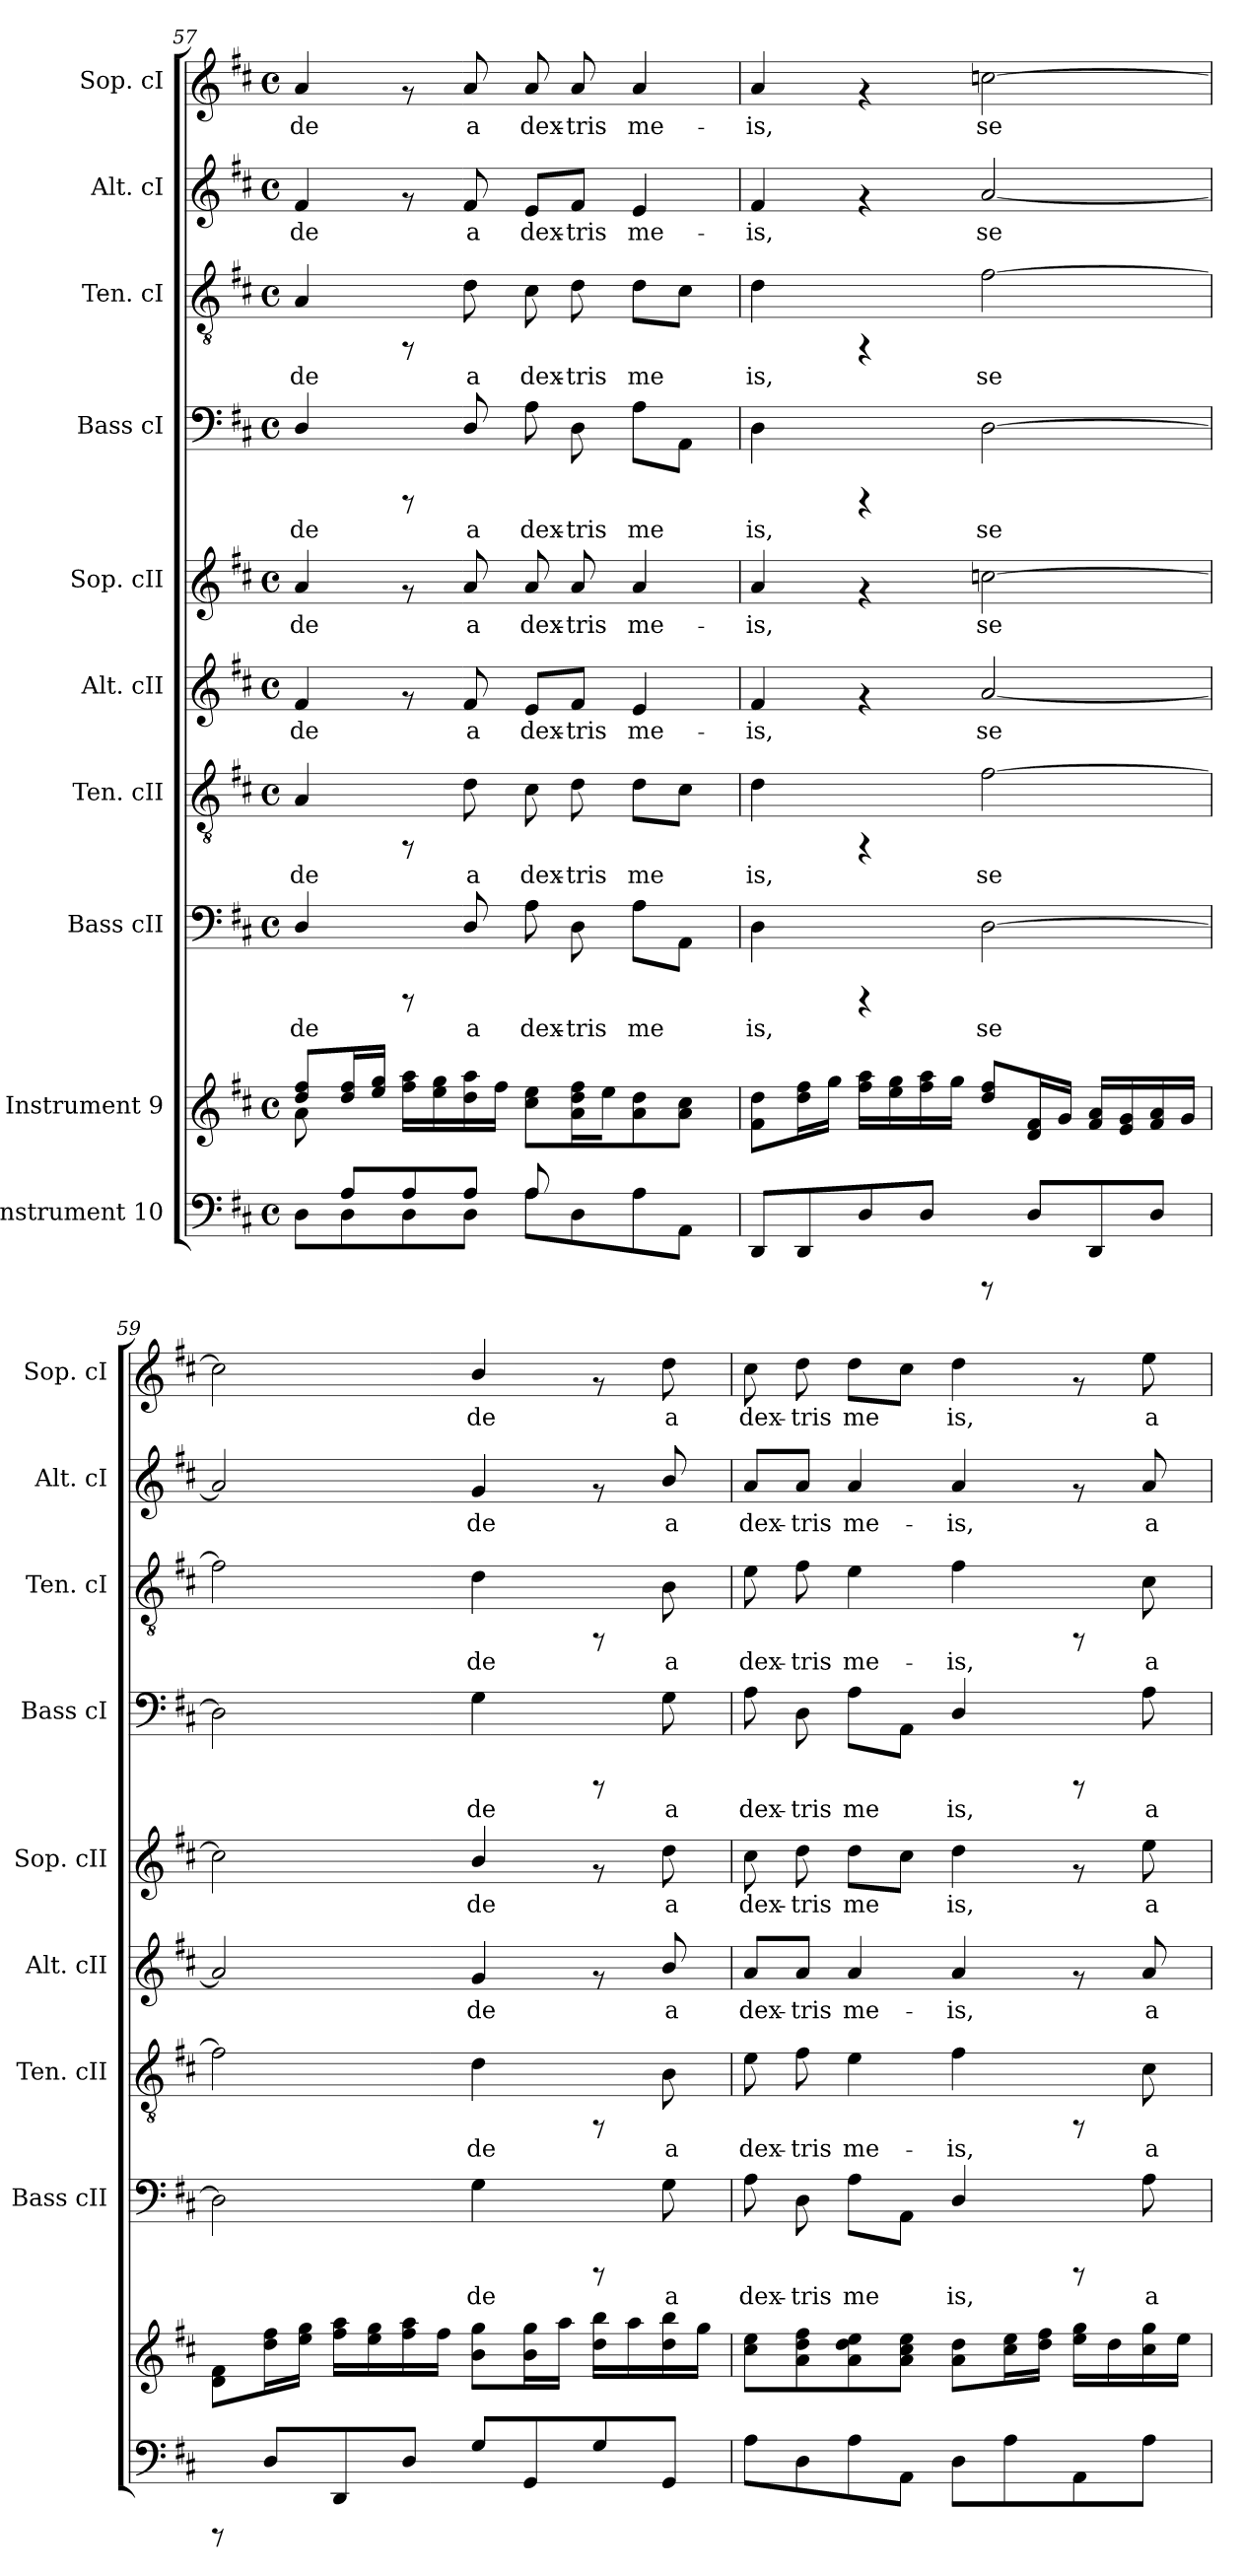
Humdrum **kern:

**kern	**kern	**kern	**text	**kern	**text	**kern	**text	**kern	**text	**kern	**text	**kern	**text	**kern	**text	**kern	**text
*part10	*part9	*part8	*part8	*part7	*part7	*part6	*part6	*part5	*part5	*part4	*part4	*part3	*part3	*part2	*part2	*part1	*part1
*staff10	*staff9	*staff8	*staff8	*staff7	*staff7	*staff6	*staff6	*staff5	*staff5	*staff4	*staff4	*staff3	*staff3	*staff2	*staff2	*staff1	*staff1
*I"Instrument 10	*I"Instrument 9	*I"Bass cII	*	*I"Ten. cII	*	*I"Alt. cII	*	*I"Sop. cII	*	*I"Bass cI	*	*I"Ten. cI	*	*I"Alt. cI	*	*I"Sop. cI	*
*	*	*I'Bass cII	*	*I'Ten. cII	*	*I'Alt. cII	*	*I'Sop. cII	*	*I'Bass cI	*	*I'Ten. cI	*	*I'Alt. cI	*	*I'Sop. cI	*
*clefF4	*clefG2	*clefF4	*	*clefGv2	*	*clefG2	*	*clefG2	*	*clefF4	*	*clefGv2	*	*clefG2	*	*clefG2	*
*k[f#c#]	*k[f#c#]	*k[f#c#]	*	*k[f#c#]	*	*k[f#c#]	*	*k[f#c#]	*	*k[f#c#]	*	*k[f#c#]	*	*k[f#c#]	*	*k[f#c#]	*
*D:	*D:	*D:	*	*D:	*	*D:	*	*D:	*	*D:	*	*D:	*	*D:	*	*D:	*
*M4/4	*M4/4	*M4/4	*	*M4/4	*	*M4/4	*	*M4/4	*	*M4/4	*	*M4/4	*	*M4/4	*	*M4/4	*
*met(c)	*met(c)	*met(c)	*	*met(c)	*	*met(c)	*	*met(c)	*	*met(c)	*	*met(c)	*	*met(c)	*	*met(c)	*
=57	=57	=57	=57	=57	=57	=57	=57	=57	=57	=57	=57	=57	=57	=57	=57	=57	=57
*^	*^	*	*	*	*	*	*	*	*	*	*	*	*	*	*	*	*
!	!	!	!	!	!LO:LY:b:cj	!	!LO:LY:b:cj	!	!LO:LY:b:cj	!	!LO:LY:b:cj	!	!LO:LY:b:cj	!	!LO:LY:b:cj	!	!LO:LY:b:cj	!	!LO:LY:b:cj
8ryy	8D\L	8ff#/ 8dd/L	8a\	4D/	-de	4A/	-de	4f#/	-de	4a/	-de	4D/	-de	4A/	-de	4f#/	-de	4a/	-de
8A/L	8D\	16ff#/ 16dd/	16ryy	.	.	.	.	.	.	.	.	.	.	.	.	.	.	.	.
*	*	*v	*v	*	*	*	*	*	*	*	*	*	*	*	*	*	*	*	*
.	.	16gg/ 16ee/J	.	.	.	.	.	.	.	.	.	.	.	.	.	.	.	.
8A/	8D\	16aa\ 16ff#\L	8rCCC	.	8rFF	.	8rf	.	8rf	.	8rCCC	.	8rFF	.	8rf	.	8rf	.
.	.	16gg\ 16ee\	.	.	.	.	.	.	.	.	.	.	.	.	.	.	.	.
!	!	!	!	!LO:LY:b:cj	!	!LO:LY:b:cj	!	!LO:LY:b:cj	!	!LO:LY:b:cj	!	!LO:LY:b:cj	!	!LO:LY:b:cj	!	!LO:LY:b:cj	!	!LO:LY:b:cj
8A/J	8D\J	16aa\ 16dd\	8D/	a	8d\	a	8f#/	a	8a/	a	8D/	a	8d\	a	8f#/	a	8a/	a
.	.	16ff#\J	.	.	.	.	.	.	.	.	.	.	.	.	.	.	.	.
!	!	!	!	!LO:LY:b:cj	!	!LO:LY:b:cj	!	!LO:LY:b:cj	!	!LO:LY:b:cj	!	!LO:LY:b:cj	!	!LO:LY:b:cj	!	!LO:LY:b:cj	!	!LO:LY:b:cj
8A/	8A\L	8ee\ 8cc#\L	8A\	dex-	8c#\	dex-	8e/L	dex-	8a/	dex-	8A\	dex-	8c#\	dex-	8e/L	dex-	8a/	dex-
!	!	!	!	!LO:LY:b:cj	!	!LO:LY:b:cj	!	!LO:LY:b:cj	!	!LO:LY:b:cj	!	!LO:LY:b:cj	!	!LO:LY:b:cj	!	!LO:LY:b:cj	!	!LO:LY:b:cj
4.ryy	8D\	16ff#\ 16dd\ 16a\	8D\	-tris	8d\	-tris	8f#/J	-tris	8a/	-tris	8D\	-tris	8d\	-tris	8f#/J	-tris	8a/	-tris
*	*	*^	*	*	*	*	*	*	*	*	*	*	*	*	*	*	*	*
.	.	16ryy	4ee\	.	.	.	.	.	.	.	.	.	.	.	.	.	.	.	.
!	!	!	!	!	!LO:LY:b:cj	!	!LO:LY:b:cj	!	!LO:LY:b:cj	!	!LO:LY:b:cj	!	!LO:LY:b:cj	!	!LO:LY:b:cj	!	!LO:LY:b:cj	!	!LO:LY:b:cj
.	8A\	8dd\ 8a\	.	8A\L	me-	8d\L	me-	4e/	me-	4a/	me-	8A\L	me-	8d\L	me-	4e/	me-	4a/	me-
!	!	!	!	!	!LO:LY:b:cj	!	!LO:LY:b:cj	!	!	!	!	!	!LO:LY:b:cj	!	!LO:LY:b:cj	!	!	!	!
.	8AA\J	8cc#\ 8a\J	.	8AA\J	--	8c#\J	--	.	.	.	.	8AA\J	--	8c#\J	--	.	.	.	.
.	.	.	16ryy	.	.	.	.	.	.	.	.	.	.	.	.	.	.	.	.
*v	*v	*	*	*	*	*	*	*	*	*	*	*	*	*	*	*	*	*	*
!!LO:PB:g=z
=58	=58	=58	=58	=58	=58	=58	=58	=58	=58	=58	=58	=58	=58	=58	=58	=58	=58	=58
!	!	!	!	!LO:LY:b:cj	!	!LO:LY:b:cj	!	!LO:LY:b:cj	!	!LO:LY:b:cj	!	!LO:LY:b:cj	!	!LO:LY:b:cj	!	!LO:LY:b:cj	!	!LO:LY:b:cj
*	*v	*v	*	*	*	*	*	*	*	*	*	*	*	*	*	*	*	*
8DD/L	8dd\ 8f#\L	4D\	-is,	4d\	-is,	4f#/	-is,	4a/	-is,	4D\	-is,	4d\	-is,	4f#/	-is,	4a/	-is,
8DD/	16ff#\ 16dd\	.	.	.	.	.	.	.	.	.	.	.	.	.	.	.	.
.	16gg\J	.	.	.	.	.	.	.	.	.	.	.	.	.	.	.	.
8D/	16aa\ 16ff#\L	4rCCC	.	4rFF	.	4rf	.	4rf	.	4rCCC	.	4rFF	.	4rf	.	4rf	.
.	16gg\ 16ee\	.	.	.	.	.	.	.	.	.	.	.	.	.	.	.	.
8D/J	16aa\ 16ff#\	.	.	.	.	.	.	.	.	.	.	.	.	.	.	.	.
.	16gg\J	.	.	.	.	.	.	.	.	.	.	.	.	.	.	.	.
!	!	!	!LO:LY:b:cj	!	!LO:LY:b:cj	!	!LO:LY:b:cj	!	!LO:LY:b:cj	!	!LO:LY:b:cj	!	!LO:LY:b:cj	!	!LO:LY:b:cj	!	!LO:LY:b:cj
8rCCC	8ff#/ 8dd/L	[>2D\	se-	[>2f#\	se-	[<2a/	se-	[>2ccn\	se-	[>2D\	se-	[>2f#\	se-	[<2a/	se-	[>2ccn\	se-
8D/L	16f#/ 16d/	.	.	.	.	.	.	.	.	.	.	.	.	.	.	.	.
.	16g/J	.	.	.	.	.	.	.	.	.	.	.	.	.	.	.	.
8DD/	16a/ 16f#/L	.	.	.	.	.	.	.	.	.	.	.	.	.	.	.	.
.	16g/ 16e/	.	.	.	.	.	.	.	.	.	.	.	.	.	.	.	.
8D/J	16a/ 16f#/	.	.	.	.	.	.	.	.	.	.	.	.	.	.	.	.
.	16g/J	.	.	.	.	.	.	.	.	.	.	.	.	.	.	.	.
=59	=59	=59	=59	=59	=59	=59	=59	=59	=59	=59	=59	=59	=59	=59	=59	=59	=59
!	!	!	!LO:LY:b:cj	!	!LO:LY:b:cj	!	!LO:LY:b:cj	!	!LO:LY:b:cj	!	!LO:LY:b:cj	!	!LO:LY:b:cj	!	!LO:LY:b:cj	!	!LO:LY:b:cj
8rCCC	8f#\ 8d\L	2D\]	--	2f#\]	--	2a/]	--	2cc\]	--	2D\]	--	2f#\]	--	2a/]	--	2cc\]	--
8D/L	16ff#\ 16dd\	.	.	.	.	.	.	.	.	.	.	.	.	.	.	.	.
.	16gg\ 16ee\J	.	.	.	.	.	.	.	.	.	.	.	.	.	.	.	.
8DD/	16aa\ 16ff#\L	.	.	.	.	.	.	.	.	.	.	.	.	.	.	.	.
.	16gg\ 16ee\	.	.	.	.	.	.	.	.	.	.	.	.	.	.	.	.
8D/J	16aa\ 16ff#\	.	.	.	.	.	.	.	.	.	.	.	.	.	.	.	.
.	16ff#\J	.	.	.	.	.	.	.	.	.	.	.	.	.	.	.	.
!	!	!	!LO:LY:b:cj	!	!LO:LY:b:cj	!	!LO:LY:b:cj	!	!LO:LY:b:cj	!	!LO:LY:b:cj	!	!LO:LY:b:cj	!	!LO:LY:b:cj	!	!LO:LY:b:cj
8G/L	8gg\ 8b\L	4G\	-de	4d\	-de	4g/	-de	4b/	-de	4G\	-de	4d\	-de	4g/	-de	4b/	-de
8GG/	16gg\ 16b\	.	.	.	.	.	.	.	.	.	.	.	.	.	.	.	.
.	16aa\J	.	.	.	.	.	.	.	.	.	.	.	.	.	.	.	.
8G/	16bb\ 16dd\L	8rCCC	.	8rFF	.	8rf	.	8rf	.	8rCCC	.	8rFF	.	8rf	.	8rf	.
.	16aa\	.	.	.	.	.	.	.	.	.	.	.	.	.	.	.	.
!	!	!	!LO:LY:b:cj	!	!LO:LY:b:cj	!	!LO:LY:b:cj	!	!LO:LY:b:cj	!	!LO:LY:b:cj	!	!LO:LY:b:cj	!	!LO:LY:b:cj	!	!LO:LY:b:cj
8GG/J	16bb\ 16dd\	8G\	a	8B\	a	8b/	a	8dd\	a	8G\	a	8B\	a	8b/	a	8dd\	a
.	16gg\J	.	.	.	.	.	.	.	.	.	.	.	.	.	.	.	.
=60	=60	=60	=60	=60	=60	=60	=60	=60	=60	=60	=60	=60	=60	=60	=60	=60	=60
!	!	!	!LO:LY:b:cj	!	!LO:LY:b:cj	!	!LO:LY:b:cj	!	!LO:LY:b:cj	!	!LO:LY:b:cj	!	!LO:LY:b:cj	!	!LO:LY:b:cj	!	!LO:LY:b:cj
8A\L	8ee\ 8cc#\L	8A\	dex-	8e\	dex-	8a/L	dex-	8cc#\	dex-	8A\	dex-	8e\	dex-	8a/L	dex-	8cc#\	dex-
!	!	!	!LO:LY:b:cj	!	!LO:LY:b:cj	!	!LO:LY:b:cj	!	!LO:LY:b:cj	!	!LO:LY:b:cj	!	!LO:LY:b:cj	!	!LO:LY:b:cj	!	!LO:LY:b:cj
8D\	8ff#\ 8dd\ 8a\	8D\	-tris	8f#\	-tris	8a/J	-tris	8dd\	-tris	8D\	-tris	8f#\	-tris	8a/J	-tris	8dd\	-tris
!	!	!	!LO:LY:b:cj	!	!LO:LY:b:cj	!	!LO:LY:b:cj	!	!LO:LY:b:cj	!	!LO:LY:b:cj	!	!LO:LY:b:cj	!	!LO:LY:b:cj	!	!LO:LY:b:cj
8A\	8ee\ 8dd\ 8a\	8A\L	me-	4e\	me-	4a/	me-	8dd\L	me-	8A\L	me-	4e\	me-	4a/	me-	8dd\L	me-
!	!	!	!LO:LY:b:cj	!	!	!	!	!	!LO:LY:b:cj	!	!LO:LY:b:cj	!	!	!	!	!	!LO:LY:b:cj
8AA\J	8ee\ 8cc#\ 8a\J	8AA\J	--	.	.	.	.	8cc#\J	--	8AA\J	--	.	.	.	.	8cc#\J	--
!	!	!	!LO:LY:b:cj	!	!LO:LY:b:cj	!	!LO:LY:b:cj	!	!LO:LY:b:cj	!	!LO:LY:b:cj	!	!LO:LY:b:cj	!	!LO:LY:b:cj	!	!LO:LY:b:cj
8D\L	8dd\ 8a\L	4D/	-is,	4f#\	-is,	4a/	-is,	4dd\	-is,	4D/	-is,	4f#\	-is,	4a/	-is,	4dd\	-is,
8A\	16ee\ 16cc#\	.	.	.	.	.	.	.	.	.	.	.	.	.	.	.	.
.	16ff#\ 16dd\J	.	.	.	.	.	.	.	.	.	.	.	.	.	.	.	.
8AA\	16gg\ 16ee\L	8rCCC	.	8rFF	.	8rf	.	8rf	.	8rCCC	.	8rFF	.	8rf	.	8rf	.
.	16dd\	.	.	.	.	.	.	.	.	.	.	.	.	.	.	.	.
!	!	!	!LO:LY:b:cj	!	!LO:LY:b:cj	!	!LO:LY:b:cj	!	!LO:LY:b:cj	!	!LO:LY:b:cj	!	!LO:LY:b:cj	!	!LO:LY:b:cj	!	!LO:LY:b:cj
8A\J	16gg\ 16cc#\	8A\	a	8c#\	a	8a/	a	8ee\	a	8A\	a	8c#\	a	8a/	a	8ee\	a
.	16ee\J	.	.	.	.	.	.	.	.	.	.	.	.	.	.	.	.
=	=	=	=	=	=	=	=	=	=	=	=	=	=	=	=	=	=
*-	*-	*-	*-	*-	*-	*-	*-	*-	*-	*-	*-	*-	*-	*-	*-	*-	*-
